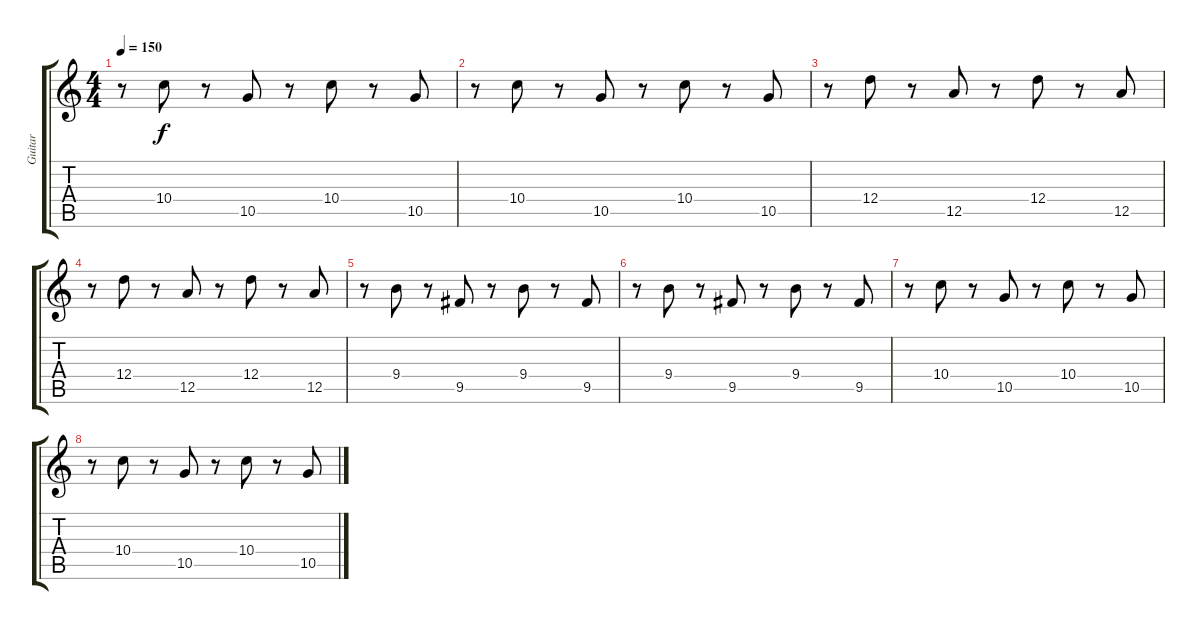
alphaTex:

\track ("Guitar" "Guitar") {instrument electricbassfinger}
\staff {score tabs}
\tuning (E4 B3 G3 D3 A2 E2) {hide}
\ts (4 4)
\tempo 150
\clef g2
\ks c
r.8{dy f instrument electricbassfinger} 10.4.8 r.8 10.5.8 r.8 10.4.8 r.8 10.5.8 |
r.8 10.4.8 r.8 10.5.8 r.8 10.4.8 r.8 10.5.8 |
r.8 12.4.8 r.8 12.5.8 r.8 12.4.8 r.8 12.5.8 |
r.8 12.4.8 r.8 12.5.8 r.8 12.4.8 r.8 12.5.8 |
r.8 9.4.8 r.8 9.5.8 r.8 9.4.8 r.8 9.5.8 |
r.8 9.4.8 r.8 9.5.8 r.8 9.4.8 r.8 9.5.8 |
r.8 10.4.8 r.8 10.5.8 r.8 10.4.8 r.8 10.5.8 |
r.8 10.4.8 r.8 10.5.8 r.8 10.4.8 r.8 10.5.8
